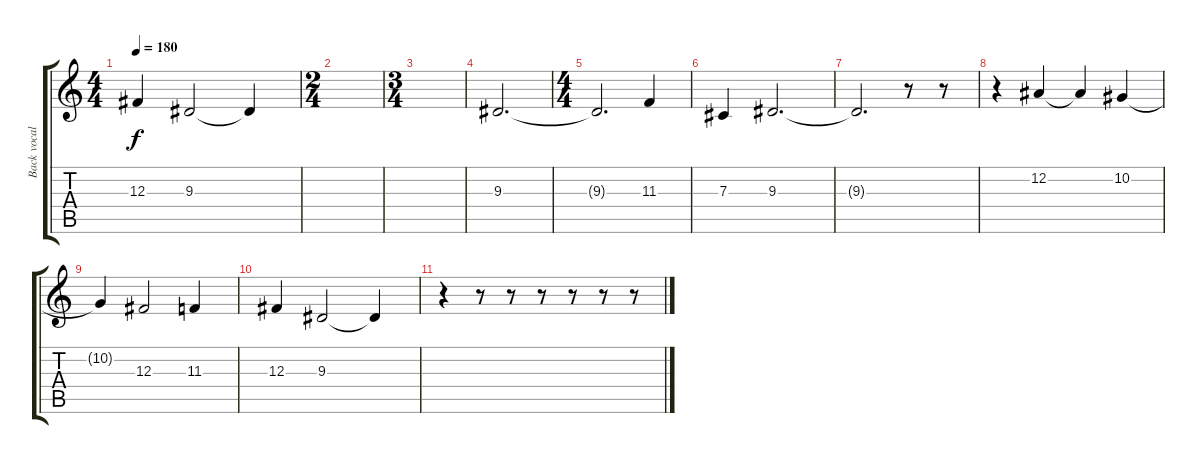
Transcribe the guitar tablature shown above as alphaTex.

\track ("Back vocals" "Back vocal") {instrument choiraahs}
\staff {score tabs}
\tuning (Eb4 Bb3 Gb3 Db3 Ab2 Eb2) {hide}
\ts (4 4)
\tempo 180
\clef g2
\ks c
12.3.4{dy f} 9.3.2 9.3{t}.4 |
\ts (2 4)
|
\ts (3 4)
|
9.3.2{d} |
\ts (4 4)
9.3{t}.2{d} 11.3.4 |
7.3.4 9.3.2{d} |
9.3{t}.2{d} r.8 r.8 |
r.4 12.2.4 12.2{t}.4 10.2.4 |
10.2{t}.4 12.3.2 11.3.4 |
12.3.4 9.3.2 9.3{t}.4 |
r.4 r.8 r.8 r.8 r.8 r.8 r.8
